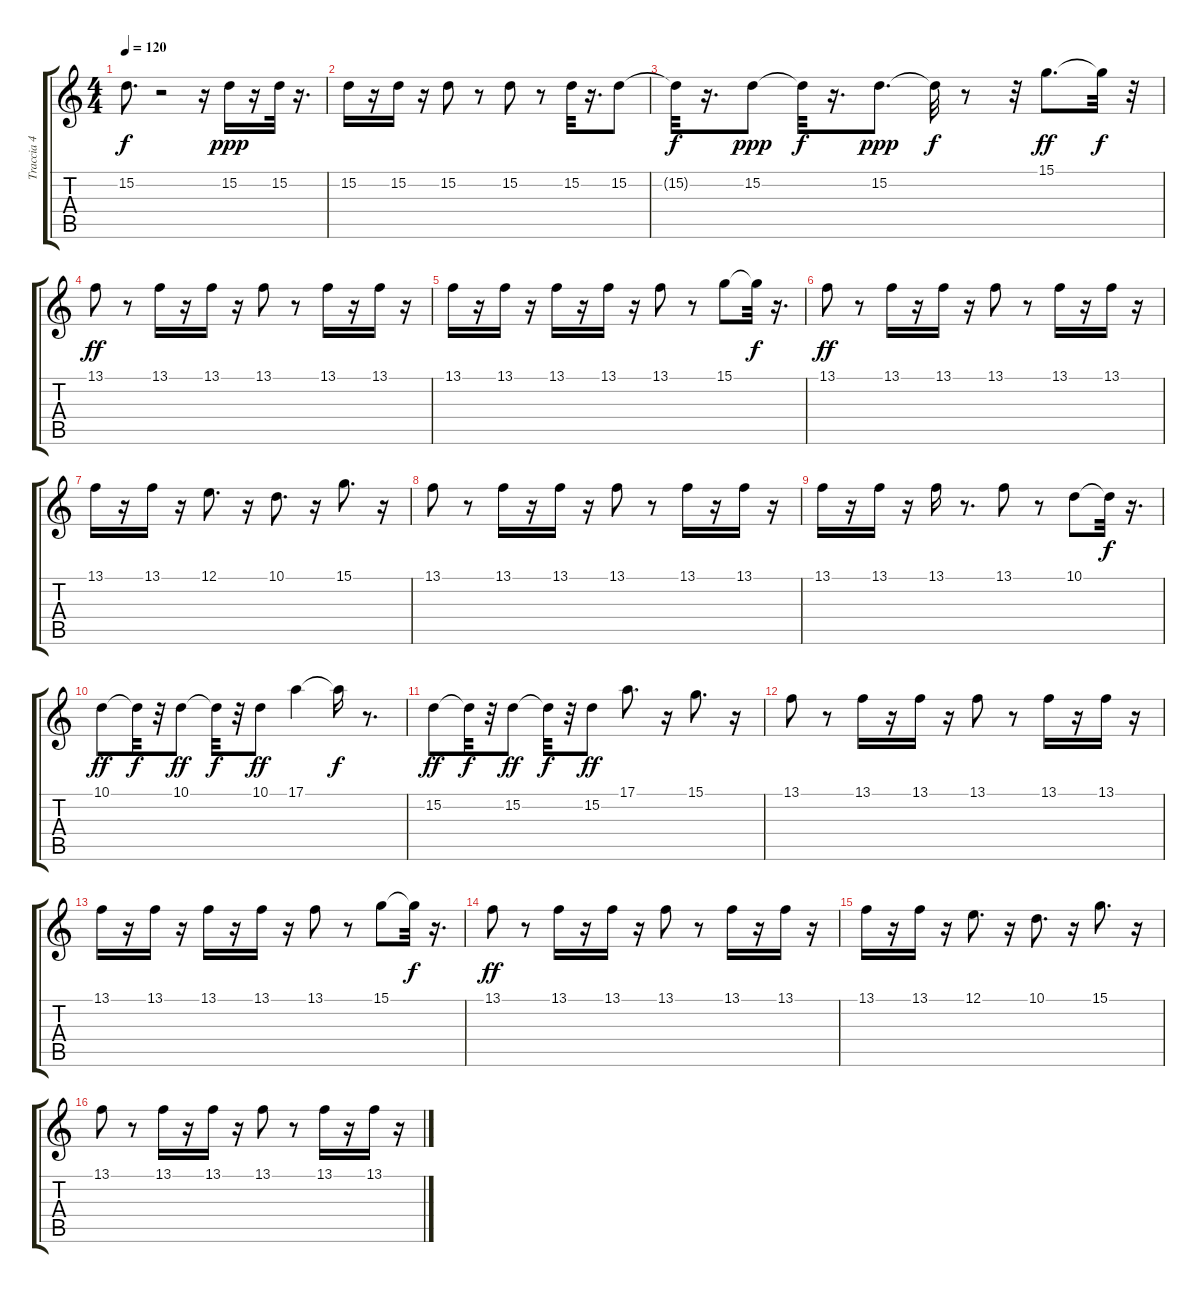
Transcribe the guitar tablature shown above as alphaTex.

\track ("Traccia 4" "Traccia 4") {instrument brightacousticpiano}
\staff {score tabs}
\tuning (E4 B3 G3 D3 A2 E2) {hide}
\ts (4 4)
\tempo 120
\clef g2
\ks c
15.2{t}.8{d dy f} r.2 r.16 15.2.16{dy ppp} r.16 15.2.32 r.16{d} |
15.2.16 r.16 15.2.16 r.16 15.2.8 r.8 15.2.8 r.8 15.2.32 r.16{d} 15.2.8 |
15.2{t}.32{dy f} r.16{d} 15.2.8{dy ppp} 15.2{t}.32{dy f} r.16{d} 15.2.8{d dy ppp} 15.2{t}.32{dy f} r.8 r.32 15.1.8{d dy ff} 15.1{t}.32{dy f} r.32 |
13.1.8{dy ff} r.8 13.1.16 r.16 13.1.16 r.16 13.1.8 r.8 13.1.16 r.16 13.1.16 r.16 |
13.1.16 r.16 13.1.16 r.16 13.1.16 r.16 13.1.16 r.16 13.1.8 r.8 15.1.8 15.1{t}.32{dy f} r.16{d} |
13.1.8{dy ff} r.8 13.1.16 r.16 13.1.16 r.16 13.1.8 r.8 13.1.16 r.16 13.1.16 r.16 |
13.1.16 r.16 13.1.16 r.16 12.1.8{d} r.16 10.1.8{d} r.16 15.1.8{d} r.16 |
13.1.8 r.8 13.1.16 r.16 13.1.16 r.16 13.1.8 r.8 13.1.16 r.16 13.1.16 r.16 |
13.1.16 r.16 13.1.16 r.16 13.1.16 r.8{d} 13.1.8 r.8 10.1.8 10.1{t}.32{dy f} r.16{d} |
10.1.8{dy ff} 10.1{t}.32{dy f} r.32 10.1.8{dy ff} 10.1{t}.32{dy f} r.32 10.1.8{dy ff} 17.1.4 17.1{t}.16{dy f} r.8{d} |
15.2.8{dy ff} 15.2{t}.32{dy f} r.32 15.2.8{dy ff} 15.2{t}.32{dy f} r.32 15.2.8{dy ff} 17.1.8{d} r.16 15.1.8{d} r.16 |
13.1.8 r.8 13.1.16 r.16 13.1.16 r.16 13.1.8 r.8 13.1.16 r.16 13.1.16 r.16 |
13.1.16 r.16 13.1.16 r.16 13.1.16 r.16 13.1.16 r.16 13.1.8 r.8 15.1.8 15.1{t}.32{dy f} r.16{d} |
13.1.8{dy ff} r.8 13.1.16 r.16 13.1.16 r.16 13.1.8 r.8 13.1.16 r.16 13.1.16 r.16 |
13.1.16 r.16 13.1.16 r.16 12.1.8{d} r.16 10.1.8{d} r.16 15.1.8{d} r.16 |
13.1.8 r.8 13.1.16 r.16 13.1.16 r.16 13.1.8 r.8 13.1.16 r.16 13.1.16 r.16
